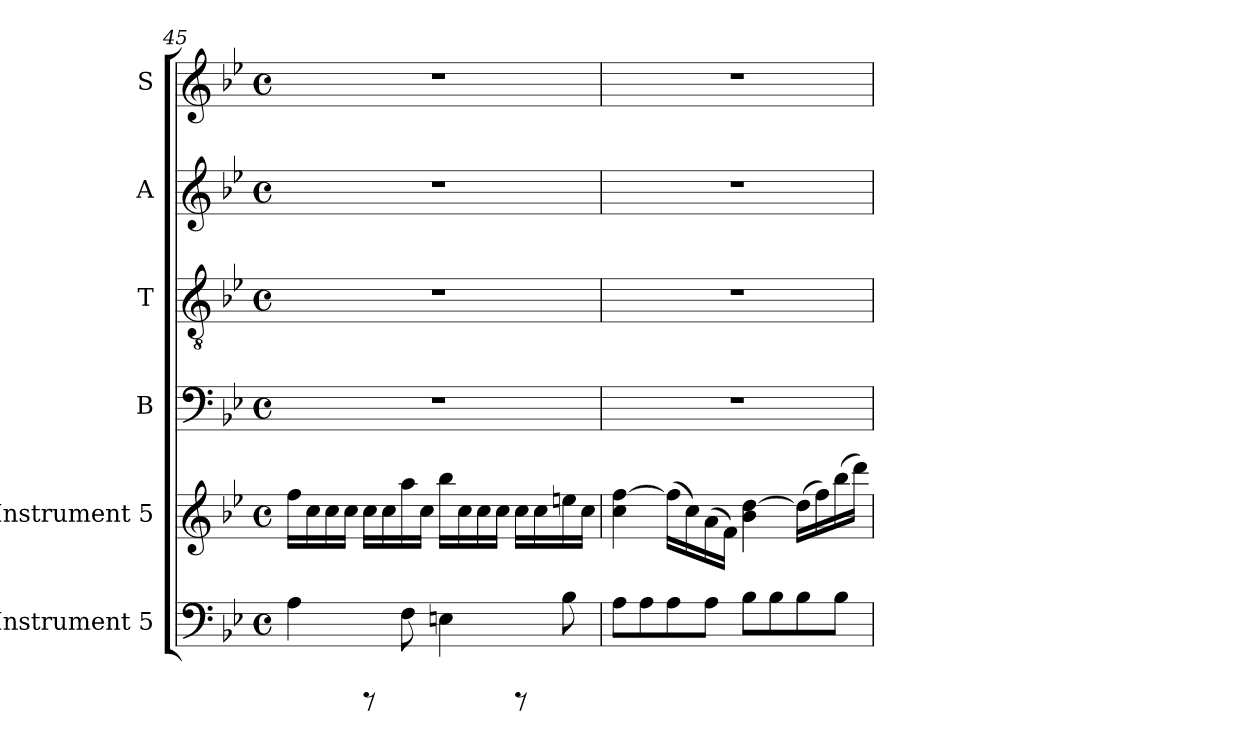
**kern	**kern	**kern	**kern	**kern	**kern
*part6	*part5	*part4	*part3	*part2	*part1
*staff6	*staff5	*staff4	*staff3	*staff2	*staff1
*I"Instrument 5	*I"Instrument 5	*I"B	*I"T	*I"A	*I"S
*	*	*I'B	*I'T	*I'A	*I'S
*clefF4	*clefG2	*clefF4	*clefGv2	*clefG2	*clefG2
*k[b-e-]	*k[b-e-]	*k[b-e-]	*k[b-e-]	*k[b-e-]	*k[b-e-]
*B-:	*B-:	*B-:	*B-:	*B-:	*B-:
*M4/4	*M4/4	*M4/4	*M4/4	*M4/4	*M4/4
*met(c)	*met(c)	*met(c)	*met(c)	*met(c)	*met(c)
=45	=45	=45	=45	=45	=45
4A\	16ff\L	1r	1r	1r	1r
.	16cc\	.	.	.	.
.	16cc\	.	.	.	.
.	16cc\J	.	.	.	.
8rCCC	16cc\L	.	.	.	.
.	16cc\	.	.	.	.
8F\	16aa\	.	.	.	.
.	16cc\J	.	.	.	.
4En\	16bb-\L	.	.	.	.
.	16cc\	.	.	.	.
.	16cc\	.	.	.	.
.	16cc\J	.	.	.	.
8rCCC	16cc\L	.	.	.	.
.	16cc\	.	.	.	.
8B-\	16een\	.	.	.	.
.	16cc\J	.	.	.	.
!!LO:PB:g=z
=46	=46	=46	=46	=46	=46
8A\L	4cc\ [>4ff\	1r	1r	1r	1r
8A\	.	.	.	.	.
8A\	(>16ff\L]	.	.	.	.
.	16cc\)	.	.	.	.
8A\J	(>16a\	.	.	.	.
.	16f\J)	.	.	.	.
8B-\L	[>4dd\ 4b-\	.	.	.	.
8B-\	.	.	.	.	.
8B-\	(>16dd\L]	.	.	.	.
.	16ff\)	.	.	.	.
8B-\J	(>16bb-\	.	.	.	.
.	16ddd\J)	.	.	.	.
=	=	=	=	=	=
*-	*-	*-	*-	*-	*-
